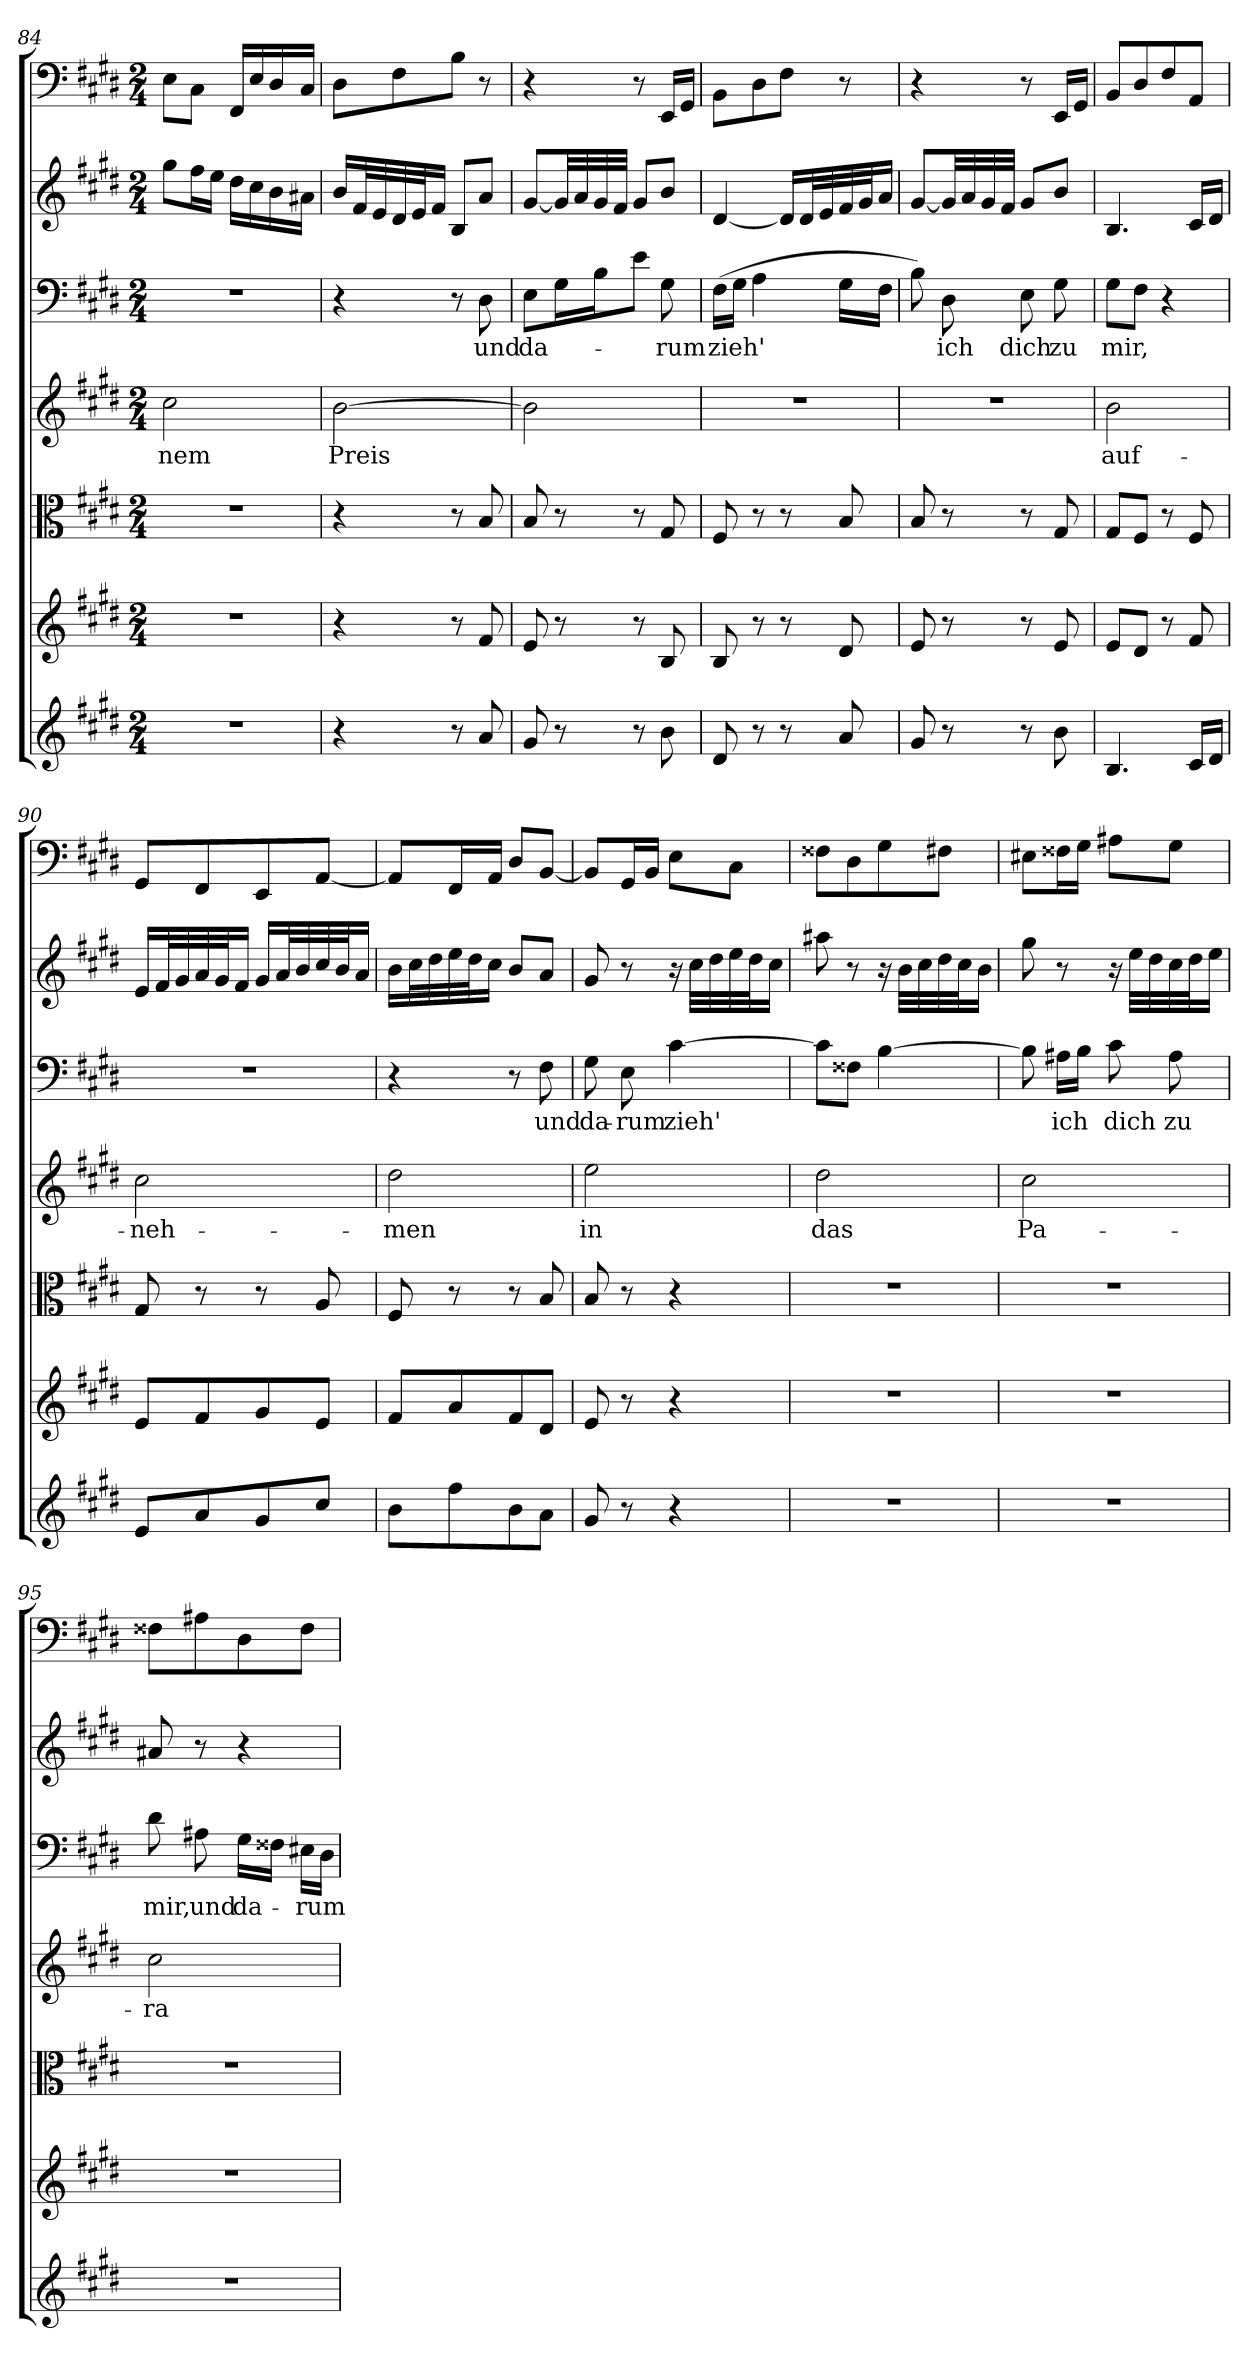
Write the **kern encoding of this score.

**kern	**kern	**kern	**kern	**text	**kern	**text	**kern	**kern
*part7	*part6	*part5	*part4	*part4	*part3	*part3	*part2	*part1
*staff7	*staff6	*staff5	*staff4	*staff4	*staff3	*staff3	*staff2	*staff1
*clefG2	*clefG2	*clefC3	*clefG2	*	*clefF4	*	*clefG2	*clefF4
*k[f#c#g#d#]	*k[f#c#g#d#]	*k[f#c#g#d#]	*k[f#c#g#d#]	*	*k[f#c#g#d#]	*	*k[f#c#g#d#]	*k[f#c#g#d#]
*E:	*E:	*E:	*E:	*	*E:	*	*E:	*E:
*M2/4	*M2/4	*M2/4	*M2/4	*	*M2/4	*	*M2/4	*M2/4
=84	=84	=84	=84	=84	=84	=84	=84	=84
2r	2r	2r	2cc#\	-nem	2r	.	8gg#\L	8E\L
.	.	.	.	.	.	.	16ff#\L	8C#\J
.	.	.	.	.	.	.	16ee\JJ	.
.	.	.	.	.	.	.	16dd#\LL	16FF#/LL
.	.	.	.	.	.	.	16cc#\	16E/
.	.	.	.	.	.	.	16b\	16D#/
.	.	.	.	.	.	.	16a#X\JJ	16C#/JJ
=85	=85	=85	=85	=85	=85	=85	=85	=85
4r	4r	4r	[2b\	Preis	4r	.	16b/LL	8D#\L
.	.	.	.	.	.	.	32f#/L	.
.	.	.	.	.	.	.	32e/	.
.	.	.	.	.	.	.	32d#/	8F#\
.	.	.	.	.	.	.	32e/J	.
.	.	.	.	.	.	.	16f#/JJ	.
8r	8r	8r	.	.	8r	.	8B/L	8B\J
8a/	8f#/	8B/	.	.	8D#\	und	8a/J	8r
=86	=86	=86	=86	=86	=86	=86	=86	=86
8g#/	8e/	8B/	2b\]	.	8E\L	da-	[8g#/L	4r
8r	8r	8r	.	.	16G#\L	.	32g#/LL]	.
.	.	.	.	.	.	.	32a/	.
.	.	.	.	.	16B\J	.	32g#/	.
.	.	.	.	.	.	.	32f#/JJJ	.
8r	8r	8r	.	.	8e\J	.	8g#/L	8r
8b\	8B/	8G#/	.	.	8G#\	-rum	8b/J	16EE/LL
.	.	.	.	.	.	.	.	16GG#/JJ
=87	=87	=87	=87	=87	=87	=87	=87	=87
8d#/	8B/	8F#/	2r	.	(16F#\LL	zieh'	[4d#/	8BB\L
.	.	.	.	.	16G#\JJ	.	.	.
8r	8r	8r	.	.	4A\	.	.	8D#\
8r	8r	8r	.	.	.	.	16d#/LL]	8F#\J
.	.	.	.	.	.	.	32d#/L	.
.	.	.	.	.	.	.	32e/	.
8a/	8d#/	8B/	.	.	16G#\LL	.	32f#/	8r
.	.	.	.	.	.	.	32g#/J	.
.	.	.	.	.	16F#\JJ	.	16a/JJ	.
=88	=88	=88	=88	=88	=88	=88	=88	=88
8g#/	8e/	8B/	2r	.	8B\)	.	[8g#/L	4r
8r	8r	8r	.	.	8D#\	ich	32g#/LL]	.
.	.	.	.	.	.	.	32a/	.
.	.	.	.	.	.	.	32g#/	.
.	.	.	.	.	.	.	32f#/JJJ	.
8r	8r	8r	.	.	8E\	dich	8g#/L	8r
8b\	8e/	8G#/	.	.	8G#\	zu	8b/J	16EE/LL
.	.	.	.	.	.	.	.	16GG#/JJ
=89	=89	=89	=89	=89	=89	=89	=89	=89
4.B/	8e/L	8G#/L	2b\	auf-	8G#\L	mir,	4.B/	8BB/L
.	8d#/J	8F#/J	.	.	8F#\J	.	.	8D#/
.	8r	8r	.	.	4r	.	.	8F#/
16c#/LL	8f#/	8F#/	.	.	.	.	16c#/LL	8AA/J
16d#/JJ	.	.	.	.	.	.	16d#/JJ	.
=90	=90	=90	=90	=90	=90	=90	=90	=90
8e/L	8e/L	8G#/	2cc#\	-neh-	2r	.	16e/LL	8GG#/L
.	.	.	.	.	.	.	32f#/L	.
.	.	.	.	.	.	.	32g#/	.
8a/	8f#/	8r	.	.	.	.	32a/	8FF#/
.	.	.	.	.	.	.	32g#/J	.
.	.	.	.	.	.	.	16f#/JJ	.
8g#/	8g#/	8r	.	.	.	.	16g#/LL	8EE/
.	.	.	.	.	.	.	32a/L	.
.	.	.	.	.	.	.	32b/	.
8cc#/J	8e/J	8A/	.	.	.	.	32cc#/	[8AA/J
.	.	.	.	.	.	.	32b/J	.
.	.	.	.	.	.	.	16a/JJ	.
=91	=91	=91	=91	=91	=91	=91	=91	=91
8b\L	8f#/L	8F#/	2dd#\	-men	4r	.	16b\LL	8AA/L]
.	.	.	.	.	.	.	32cc#\L	.
.	.	.	.	.	.	.	32dd#\	.
8ff#\	8a/	8r	.	.	.	.	32ee\	16FF#/L
.	.	.	.	.	.	.	32dd#\J	.
.	.	.	.	.	.	.	16cc#\JJ	16AA/JJ
8b\	8f#/	8r	.	.	8r	.	8b/L	8D#/L
8a\J	8d#/J	8B/	.	.	8F#\	und	8a/J	[8BB/J
=92	=92	=92	=92	=92	=92	=92	=92	=92
8g#/	8e/	8B/	2ee\	in	8G#\	da-	8g#/	8BB/L]
8r	8r	8r	.	.	8E\	-rum	8r	16GG#/L
.	.	.	.	.	.	.	.	16BB/JJ
4r	4r	4r	.	.	[4c#\	zieh'	16r	8E\L
.	.	.	.	.	.	.	32cc#\LLL	.
.	.	.	.	.	.	.	32dd#\	.
.	.	.	.	.	.	.	32ee\	8C#\J
.	.	.	.	.	.	.	32dd#\J	.
.	.	.	.	.	.	.	16cc#\JJ	.
=93	=93	=93	=93	=93	=93	=93	=93	=93
2r	2r	2r	2dd#\	das	8c#\L]	.	8aa#X\	8F##X\L
.	.	.	.	.	8F##X\J	.	8r	8D#\
.	.	.	.	.	[4B\	.	16r	8G#\
.	.	.	.	.	.	.	32b\LLL	.
.	.	.	.	.	.	.	32cc#\	.
.	.	.	.	.	.	.	32dd#\	8F#X\J
.	.	.	.	.	.	.	32cc#\J	.
.	.	.	.	.	.	.	16b\JJ	.
=94	=94	=94	=94	=94	=94	=94	=94	=94
2r	2r	2r	2cc#\	Pa-	8B\]	.	8gg#\	8E#X\L
.	.	.	.	.	16A#X\LL	ich	8r	16F##X\L
.	.	.	.	.	16B\JJ	.	.	16G#\JJ
.	.	.	.	.	8c#\	dich	16r	8A#X\L
.	.	.	.	.	.	.	32ee\LLL	.
.	.	.	.	.	.	.	32dd#\	.
.	.	.	.	.	8A#\	zu	32cc#\	8G#\J
.	.	.	.	.	.	.	32dd#\J	.
.	.	.	.	.	.	.	16ee\JJ	.
=95	=95	=95	=95	=95	=95	=95	=95	=95
2r	2r	2r	2cc#\	-ra-	8d#\	mir,	8a#X/	8F##X\L
.	.	.	.	.	8A#X\	und	8r	8A#X\
.	.	.	.	.	16G#\LL	da-	4r	8D#\
.	.	.	.	.	16F##X\JJ	.	.	.
.	.	.	.	.	16E#X\LL	-rum	.	8F##\J
.	.	.	.	.	16D#\JJ	.	.	.
=	=	=	=	=	=	=	=	=
*-	*-	*-	*-	*-	*-	*-	*-	*-
